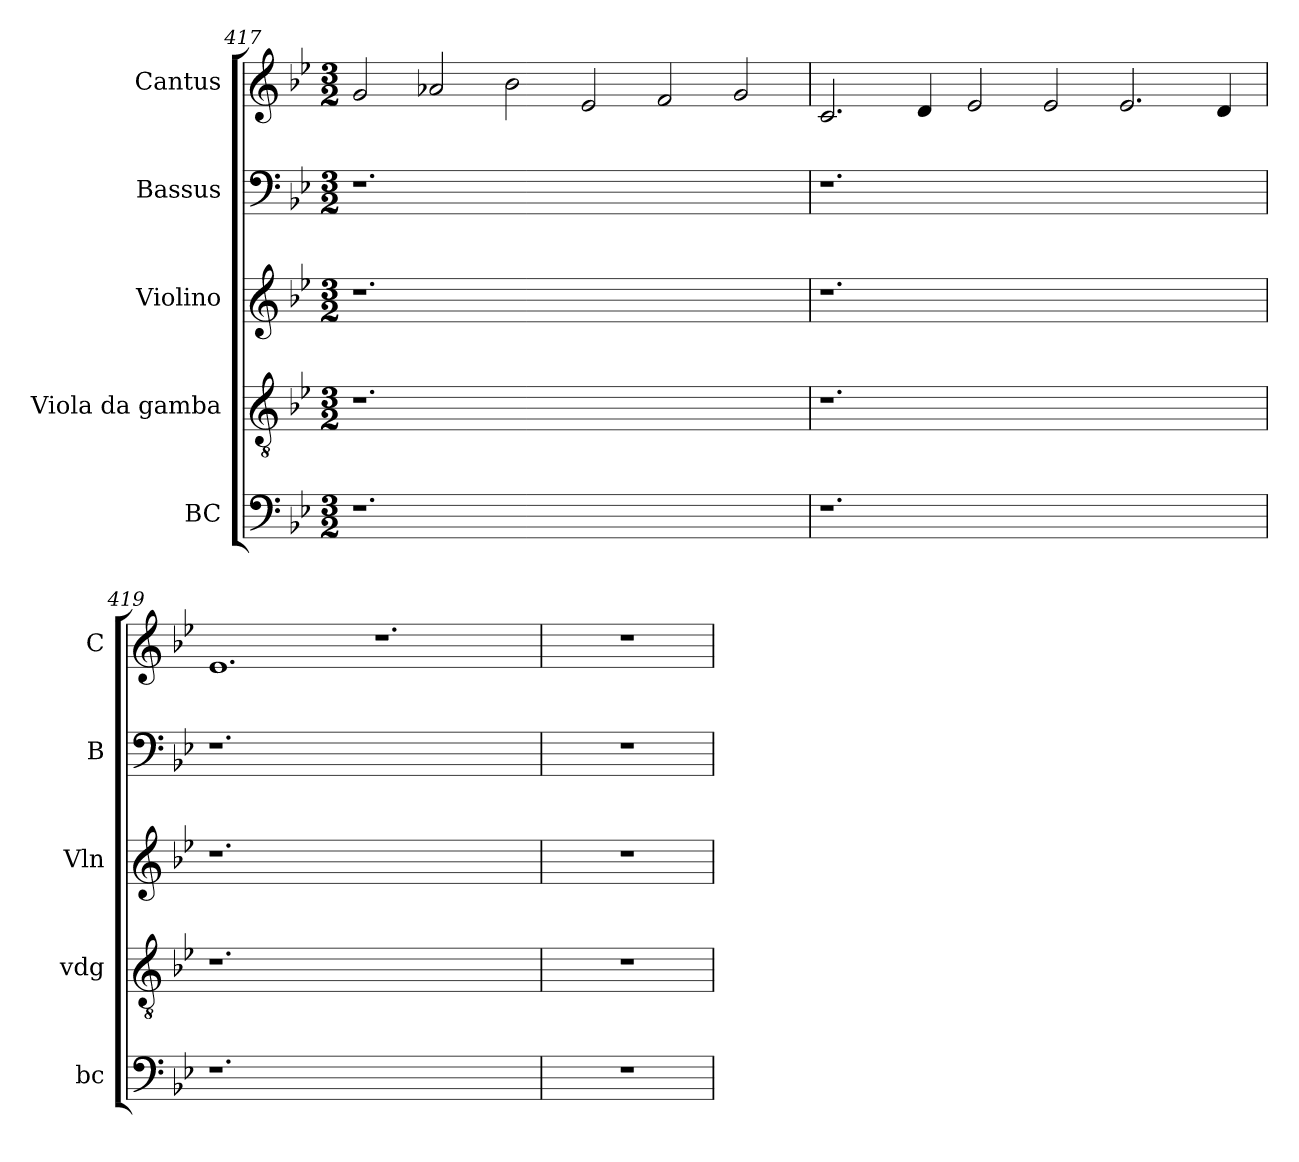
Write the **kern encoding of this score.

**kern	**kern	**kern	**kern	**kern
*part5	*part4	*part3	*part2	*part1
*staff5	*staff4	*staff3	*staff2	*staff1
*I"BC	*I"Viola da gamba	*I"Violino	*I"Bassus	*I"Cantus
*I'bc	*I'vdg	*I'Vln	*I'B	*I'C
*clefF4	*clefGv2	*clefG2	*clefF4	*clefG2
*k[b-e-]	*k[b-e-]	*k[b-e-]	*k[b-e-]	*k[b-e-]
*B-:	*B-:	*B-:	*B-:	*B-:
*M3/2	*M3/2	*M3/2	*M3/2	*M3/2
=417	=417	=417	=417	=417
1.r	1.r	1.r	1.r	2g/
.	.	.	.	2a-X/
.	.	.	.	2b-\
1.ryy	1.ryy	1.ryy	1.ryy	2e-/
.	.	.	.	2f/
.	.	.	.	2g/
=418	=418	=418	=418	=418
1.r	1.r	1.r	1.r	2.c/
.	.	.	.	4d/
.	.	.	.	2e-/
1.ryy	1.ryy	1.ryy	1.ryy	2e-/
.	.	.	.	2.e-/
.	.	.	.	4d/
!!LO:PB:g=z
=419	=419	=419	=419	=419
1.r	1.r	1.r	1.r	1.e-
1.ryy	1.ryy	1.ryy	1.ryy	1.r
=420	=420	=420	=420	=420
1.r	1.r	1.r	1.r	1.r
=	=	=	=	=
*-	*-	*-	*-	*-
